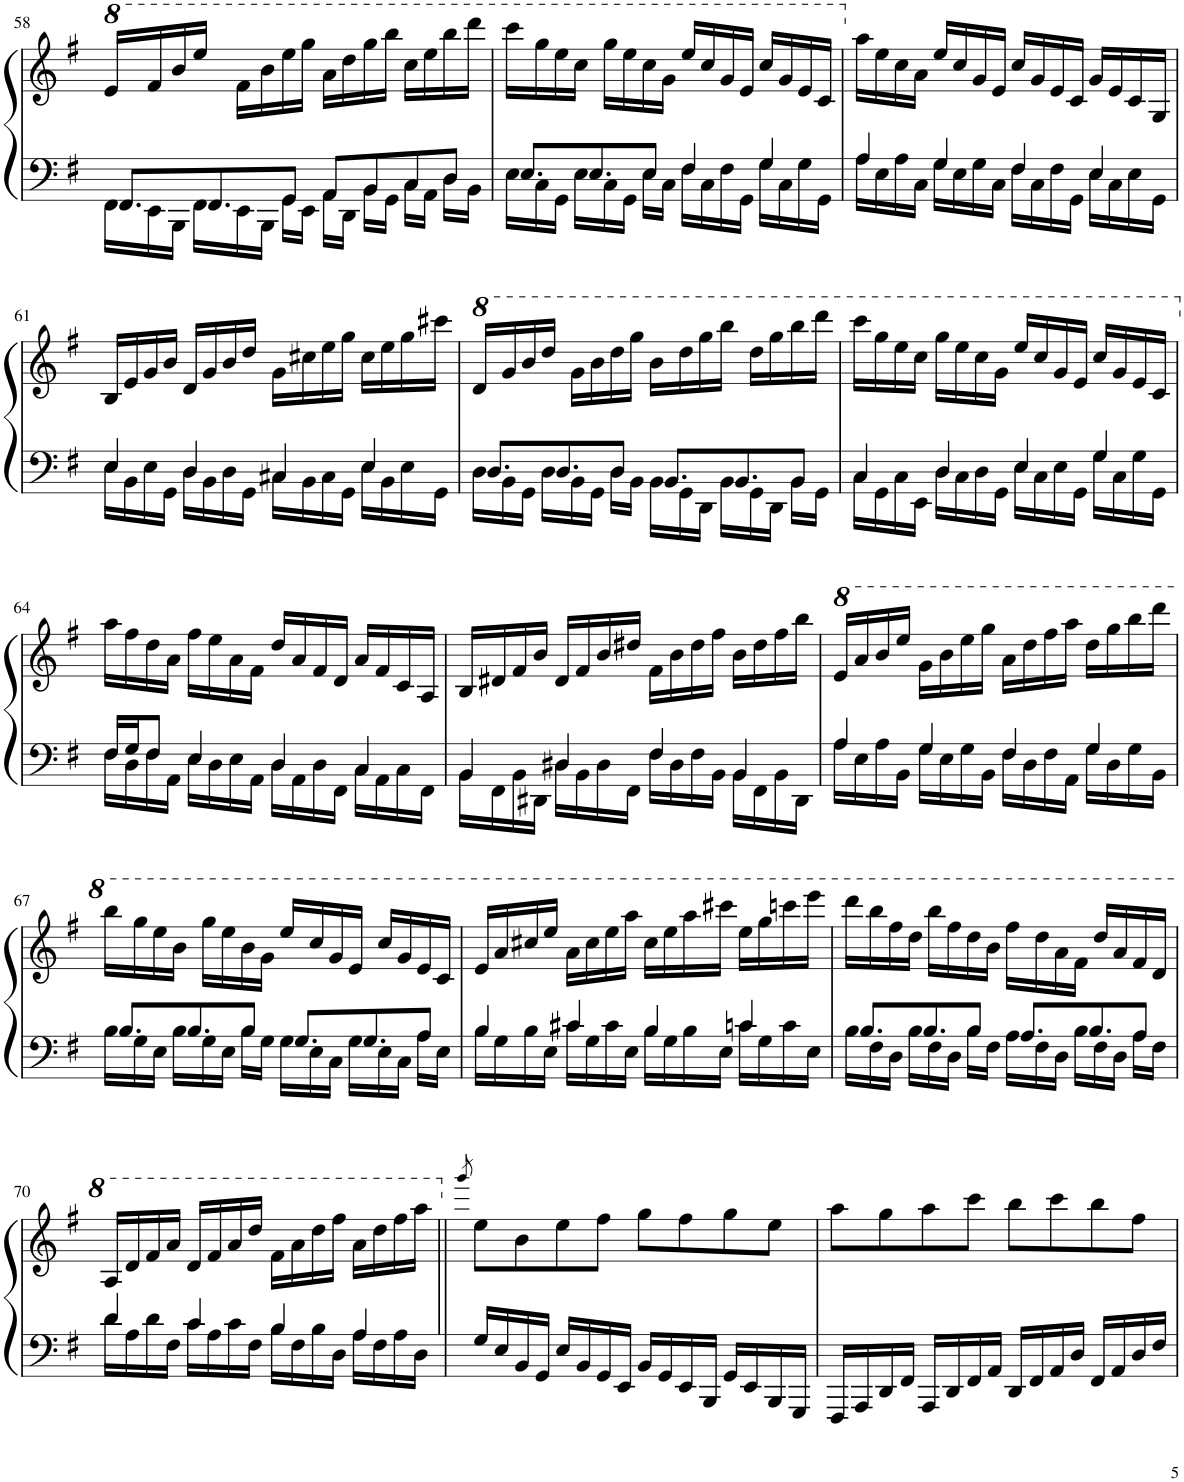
**kern	**kern
*part1	*part1
*staff2	*staff1
*I"Piano	*
*I'Pno.	*
!!LO:PB:g=z
*clefF4	*clefG2
*k[f#]	*k[f#]
*M4/4	*M4/4
=58	=58
*^	*
*	*	*8va
8.FF#/L	16FF#\LL	16ee/LL
.	16EE\	16ff#/
.	16BBB\JJ	16bb/
8.FF#/	16FF#\LL	16eee/JJ
.	16EE\	16ff#\LL
.	16BBB\JJ	16bb\
8GG/J	16GG\LL	16eee\
.	16EE\JJ	16ggg\JJ
8AA/L	16AA\LL	16aa\LL
.	16DD\JJ	16ddd\
8BB/	16BB\LL	16ggg\
.	16GG\JJ	16bbb\JJ
8C/	16C\LL	16ccc\LL
.	16AA\JJ	16eee\
8D/J	16D\LL	16bbb\
.	16BB\JJ	16dddd\JJ
=59	=59	=59
8.E/L	16E\LL	16cccc\LL
.	16C\	16ggg\
.	16GG\JJ	16eee\
8.E/	16E\LL	16ccc\JJ
.	16C\	16ggg\LL
.	16GG\JJ	16eee\
8E/J	16E\LL	16ccc\
.	16C\JJ	16gg\JJ
4F#/	16F#\LL	16eee/LL
.	16C\	16ccc/
.	16F#\	16gg/
.	16GG\JJ	16ee/JJ
4G/	16G\LL	16ccc/LL
.	16C\	16gg/
.	16G\	16ee/
.	16GG\JJ	16cc/JJ
=60	=60	=60
*	*	*X8va
4A/	16A\LL	16aa\LL
.	16E\	16ee\
.	16A\	16cc\
.	16C\JJ	16a\JJ
4G/	16G\LL	16ee/LL
.	16E\	16cc/
.	16G\	16g/
.	16C\JJ	16e/JJ
4F#/	16F#\LL	16cc/LL
.	16C\	16g/
.	16F#\	16e/
.	16GG\JJ	16c/JJ
4E/	16E\LL	16g/LL
.	16C\	16e/
.	16E\	16c/
.	16GG\JJ	16G/JJ
!!LO:LB:g=z
=61	=61	=61
4E/	16E\LL	16B/LL
.	16BB\	16e/
.	16E\	16g/
.	16GG\JJ	16b/JJ
4D/	16D\LL	16d/LL
.	16BB\	16g/
.	16D\	16b/
.	16GG\JJ	16dd/JJ
4C#X/	16C#\LL	16g\LL
.	16BB\	16cc#X\
.	16C#\	16ee\
.	16GG\JJ	16gg\JJ
4E/	16E\LL	16cc#\LL
.	16BB\	16ee\
.	16E\	16gg\
.	16GG\JJ	16ccc#X\JJ
=62	=62	=62
*	*	*8va
8.D/L	16D\LL	16dd/LL
.	16BB\	16gg/
.	16GG\JJ	16bb/
8.D/	16D\LL	16ddd/JJ
.	16BB\	16gg\LL
.	16GG\JJ	16bb\
8D/J	16D\LL	16ddd\
.	16BB\JJ	16ggg\JJ
8.BB/L	16BB\LL	16bb\LL
.	16GG\	16ddd\
.	16DD\JJ	16ggg\
8.BB/	16BB\LL	16bbb\JJ
.	16GG\	16ddd\LL
.	16DD\JJ	16ggg\
8BB/J	16BB\LL	16bbb\
.	16GG\JJ	16dddd\JJ
=63	=63	=63
4C/	16C\LL	16cccc\LL
.	16GG\	16ggg\
.	16C\	16eee\
.	16EE\JJ	16ccc\JJ
4D/	16D\LL	16ggg\LL
.	16C\	16eee\
.	16D\	16ccc\
.	16GG\JJ	16gg\JJ
4E/	16E\LL	16eee/LL
.	16C\	16ccc/
.	16E\	16gg/
.	16GG\JJ	16ee/JJ
4G/	16G\LL	16ccc/LL
.	16C\	16gg/
.	16G\	16ee/
.	16GG\JJ	16cc/JJ
!!LO:LB:g=z
=64	=64	=64
*	*	*X8va
16F#/LL	16F#\LL	16aa\LL
16G/J	16D\	16ff#\
8F#/J	16F#\	16dd\
.	16AA\JJ	16a\JJ
4E/	16E\LL	16ff#\LL
.	16D\	16ee\
.	16E\	16a\
.	16AA\JJ	16f#\JJ
4D/	16D\LL	16dd/LL
.	16AA\	16a/
.	16D\	16f#/
.	16FF#\JJ	16d/JJ
4C/	16C\LL	16a/LL
.	16AA\	16f#/
.	16C\	16c/
.	16FF#\JJ	16A/JJ
=65	=65	=65
4BB/	16BB\LL	16B/LL
.	16FF#\	16d#X/
.	16BB\	16f#/
.	16DD#X\JJ	16b/JJ
4D#X/	16D#\LL	16d#/LL
.	16BB\	16f#/
.	16D#\	16b/
.	16FF#\JJ	16dd#X/JJ
4F#/	16F#\LL	16f#\LL
.	16D#\	16b\
.	16F#\	16dd#\
.	16BB\JJ	16ff#\JJ
4BB/	16BB\LL	16b\LL
.	16FF#\	16dd#\
.	16BB\	16ff#\
.	16DD#\JJ	16bb\JJ
=66	=66	=66
*	*	*8va
4A/	16A\LL	16ee/LL
.	16E\	16aa/
.	16A\	16bb/
.	16BB\JJ	16eee/JJ
4G/	16G\LL	16gg\LL
.	16E\	16bb\
.	16G\	16eee\
.	16BB\JJ	16ggg\JJ
4F#/	16F#\LL	16aa\LL
.	16D\	16ddd\
.	16F#\	16fff#\
.	16AA\JJ	16aaa\JJ
4G/	16G\LL	16ddd\LL
.	16D\	16ggg\
.	16G\	16bbb\
.	16BB\JJ	16dddd\JJ
!!LO:LB:g=z
=67	=67	=67
8.B/L	16B\LL	16bbb\LL
.	16G\	16ggg\
.	16E\JJ	16eee\
8.B/	16B\LL	16bb\JJ
.	16G\	16ggg\LL
.	16E\JJ	16eee\
8B/J	16B\LL	16bb\
.	16G\JJ	16gg\JJ
8.G/L	16G\LL	16eee/LL
.	16E\	16ccc/
.	16C\JJ	16gg/
8.G/	16G\LL	16ee/JJ
.	16E\	16ccc/LL
.	16C\JJ	16gg/
8A/J	16A\LL	16ee/
.	16E\JJ	16cc/JJ
=68	=68	=68
4B/	16B\LL	16ee/LL
.	16G\	16aa/
.	16B\	16ccc#X/
.	16E\JJ	16eee/JJ
4c#X/	16c#\LL	16aa\LL
.	16G\	16ccc#\
.	16c#\	16eee\
.	16E\JJ	16aaa\JJ
4B/	16B\LL	16ccc#\LL
.	16G\	16eee\
.	16B\	16aaa\
.	16E\JJ	16cccc#X\JJ
4cn/	16c\LL	16eee\LL
.	16G\	16ggg\
.	16c\	16ccccn\
.	16E\JJ	16eeee\JJ
=69	=69	=69
8.B/L	16B\LL	16dddd\LL
.	16F#\	16bbb\
.	16D\JJ	16fff#\
8.B/	16B\LL	16ddd\JJ
.	16F#\	16bbb\LL
.	16D\JJ	16fff#\
8B/J	16B\LL	16ddd\
.	16F#\JJ	16bb\JJ
8.A/L	16A\LL	16fff#\LL
.	16F#\	16ddd\
.	16D\JJ	16aa\
8.B/	16B\LL	16ff#\JJ
.	16F#\	16ddd/LL
.	16D\JJ	16aa/
8A/J	16A\LL	16ff#/
.	16F#\JJ	16dd/JJ
!!LO:LB:g=z
=70	=70	=70
4d/	16d\LL	16a/LL
.	16A\	16dd/
.	16d\	16ff#/
.	16F#\JJ	16aa/JJ
4c/	16c\LL	16dd/LL
.	16A\	16ff#/
.	16c\	16aa/
.	16F#\JJ	16ddd/JJ
4B/	16B\LL	16ff#\LL
.	16F#\	16aa\
.	16B\	16ddd\
.	16D\JJ	16fff#\JJ
4A/	16A\LL	16aa\LL
.	16F#\	16ddd\
.	16A\	16fff#\
.	16D\JJ	16aaa\JJ
*v	*v	*
=71||	=71||
*	*X8va
.	8qggg/
16G/LL	8ee\L
16E/	.
16BB/	8b\
16GG/JJ	.
16E/LL	8ee\
16BB/	.
16GG/	8ff#\J
16EE/JJ	.
16BB/LL	8gg\L
16GG/	.
16EE/	8ff#\
16BBB/JJ	.
16GG/LL	8gg\
16EE/	.
16BBB/	8ee\J
16GGG/JJ	.
=72	=72
16FFF#/LL	8aa\L
16AAA/	.
16DD/	8gg\
16FF#/JJ	.
16AAA/LL	8aa\
16DD/	.
16FF#/	8ccc\J
16AA/JJ	.
16DD/LL	8bb\L
16FF#/	.
16AA/	8ccc\
16D/JJ	.
16FF#/LL	8bb\
16AA/	.
16D/	8ff#\J
16F#/JJ	.
=	=
*-	*-
